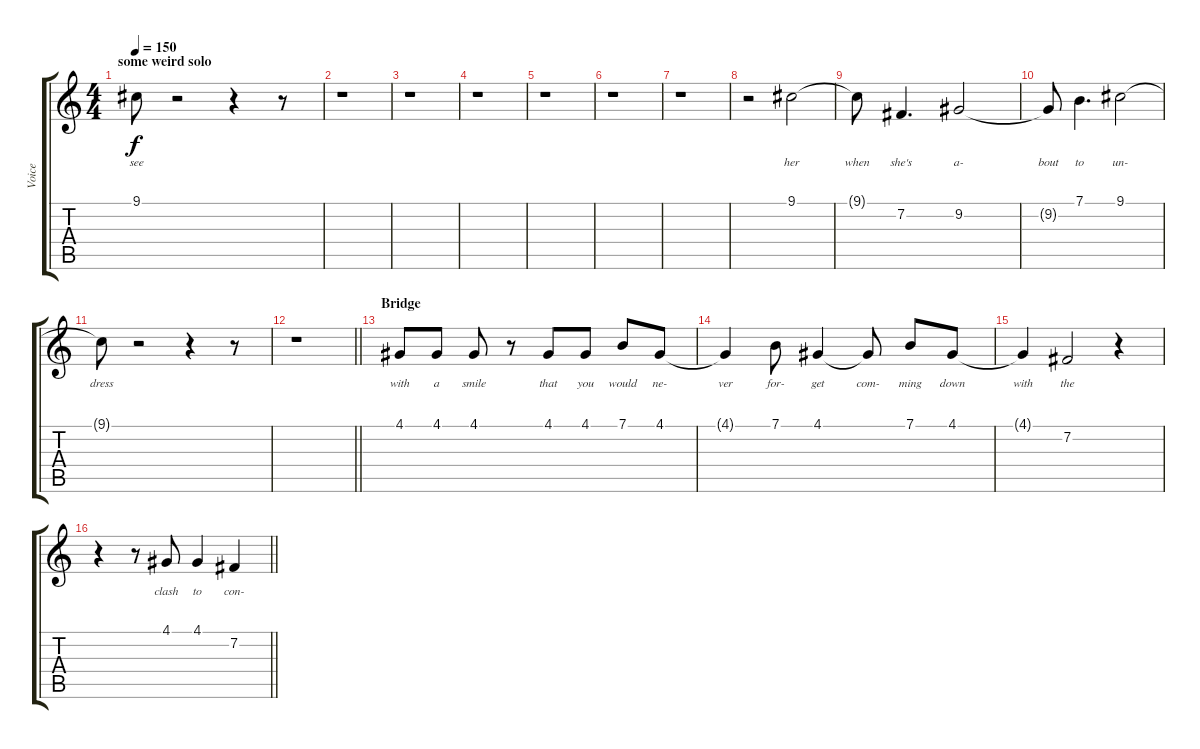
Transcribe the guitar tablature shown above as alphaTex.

\track ("Voice" "Voice") {instrument lead6voice}
\staff {score tabs}
\tuning (E4 B3 G3 D3 A2 E2) {hide}
\ts (4 4)
\section ("" "some weird solo")
\tempo 150
\clef g2
\ks c
9.1{t}.8{lyrics (0 "see") lyrics (1 "") lyrics (2 "") lyrics (3 "") lyrics (4 "") dy f} r.2 r.4 r.8 |
r.1 |
r.1 |
r.1 |
r.1 |
r.1 |
r.1 |
r.2 9.1.2{lyrics (0 "her") lyrics (1 "") lyrics (2 "") lyrics (3 "") lyrics (4 "")} |
9.1{t}.8{lyrics (0 "when") lyrics (1 "") lyrics (2 "") lyrics (3 "") lyrics (4 "")} 7.2.4{d lyrics (0 "she's") lyrics (1 "") lyrics (2 "") lyrics (3 "") lyrics (4 "")} 9.2.2{lyrics (0 "a-") lyrics (1 "") lyrics (2 "") lyrics (3 "") lyrics (4 "")} |
9.2{t}.8{lyrics (0 "bout") lyrics (1 "") lyrics (2 "") lyrics (3 "") lyrics (4 "")} 7.1.4{d lyrics (0 "to") lyrics (1 "") lyrics (2 "") lyrics (3 "") lyrics (4 "")} 9.1.2{lyrics (0 "un-") lyrics (1 "") lyrics (2 "") lyrics (3 "") lyrics (4 "")} |
9.1{t}.8{lyrics (0 "dress") lyrics (1 "") lyrics (2 "") lyrics (3 "") lyrics (4 "")} r.2 r.4 r.8 |
\barLineRight lightlight
r.1 |
\section ("" "Bridge")
4.1.8{lyrics (0 "with") lyrics (1 "") lyrics (2 "") lyrics (3 "") lyrics (4 "")} 4.1.8{lyrics (0 "a") lyrics (1 "") lyrics (2 "") lyrics (3 "") lyrics (4 "")} 4.1.8{lyrics (0 "smile") lyrics (1 "") lyrics (2 "") lyrics (3 "") lyrics (4 "")} r.8 4.1.8{lyrics (0 "that") lyrics (1 "") lyrics (2 "") lyrics (3 "") lyrics (4 "")} 4.1.8{lyrics (0 "you") lyrics (1 "") lyrics (2 "") lyrics (3 "") lyrics (4 "")} 7.1.8{lyrics (0 "would") lyrics (1 "") lyrics (2 "") lyrics (3 "") lyrics (4 "")} 4.1.8{lyrics (0 "ne-") lyrics (1 "") lyrics (2 "") lyrics (3 "") lyrics (4 "")} |
4.1{t}.4{lyrics (0 "ver") lyrics (1 "") lyrics (2 "") lyrics (3 "") lyrics (4 "")} 7.1.8{lyrics (0 "for-") lyrics (1 "") lyrics (2 "") lyrics (3 "") lyrics (4 "")} 4.1.4{lyrics (0 "get") lyrics (1 "") lyrics (2 "") lyrics (3 "") lyrics (4 "")} 4.1{t}.8{lyrics (0 "com-") lyrics (1 "") lyrics (2 "") lyrics (3 "") lyrics (4 "")} 7.1.8{lyrics (0 "ming") lyrics (1 "") lyrics (2 "") lyrics (3 "") lyrics (4 "")} 4.1.8{lyrics (0 "down") lyrics (1 "") lyrics (2 "") lyrics (3 "") lyrics (4 "")} |
4.1{t}.4{lyrics (0 "with") lyrics (1 "") lyrics (2 "") lyrics (3 "") lyrics (4 "")} 7.2.2{lyrics (0 "the") lyrics (1 "") lyrics (2 "") lyrics (3 "") lyrics (4 "")} r.4 |
\barLineRight lightlight
r.4 r.8 4.1.8{lyrics (0 "clash") lyrics (1 "") lyrics (2 "") lyrics (3 "") lyrics (4 "")} 4.1.4{lyrics (0 "to") lyrics (1 "") lyrics (2 "") lyrics (3 "") lyrics (4 "")} 7.2.4{lyrics (0 "con-") lyrics (1 "") lyrics (2 "") lyrics (3 "") lyrics (4 "")}
